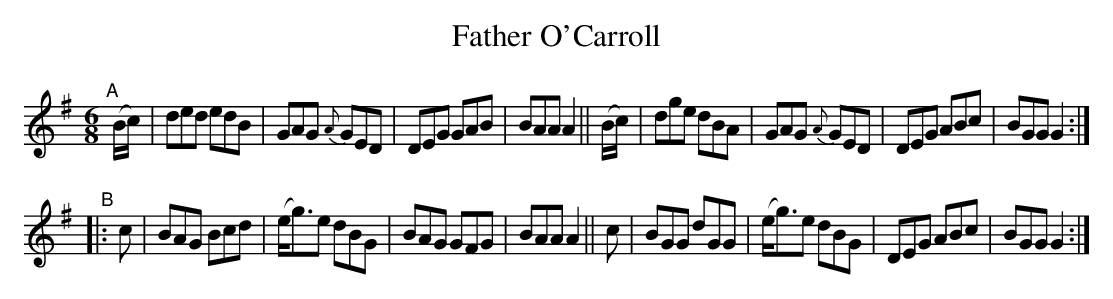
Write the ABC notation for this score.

X:1
T: Father O'Carroll
M: 6/8
L: 1/8
K: G
"^A"[|]\
(B/c/) | ded edB | GAG {A}GED | DEG GAB | BAA A2 ||\
(B/c/) | dge dBA | GAG {A}GED | DEG ABc | BGG G2 :|
"^B"|:\
c | BAG Bcd | (e<g)e dBG | BAG GFG | BAA A2 ||\
c | BGG dGG | (e<g)e dBG | DEG ABc | BGG G2 :|
